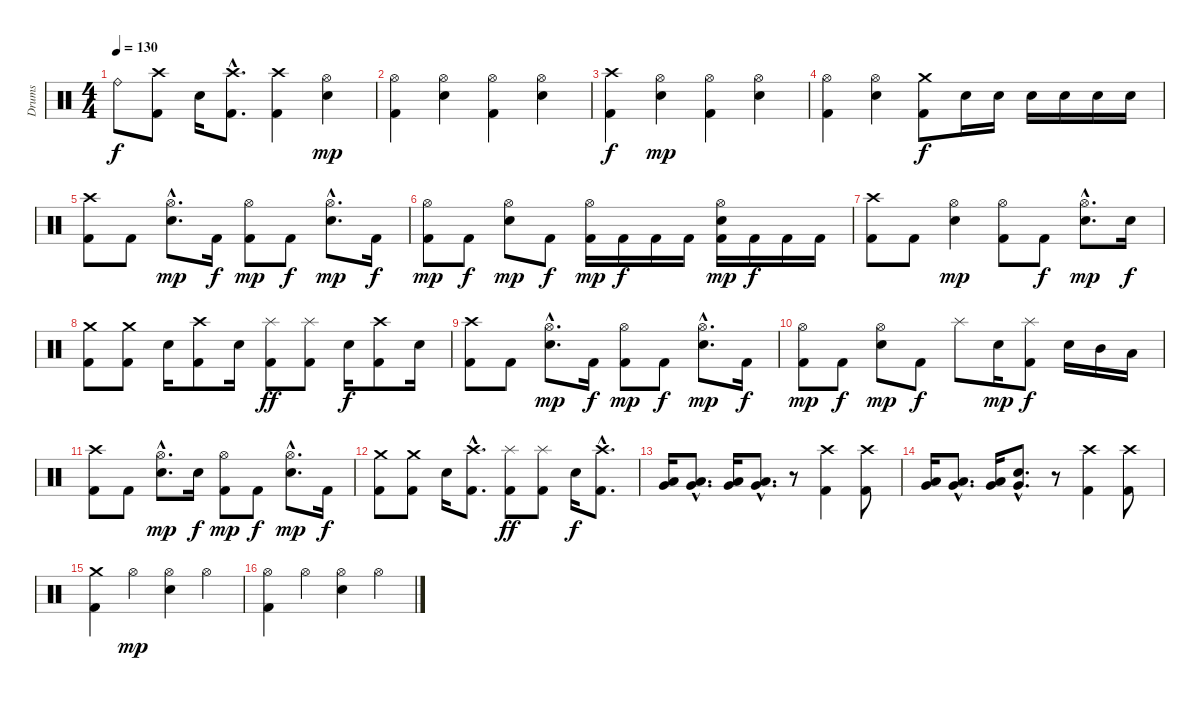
\track ("Drums" "Drums") {instrument percussion}
\staff {score}
\articulation defaults
\ts (4 4)
\tempo 130
\clef neutral
\ks c "Ride (bell)".8{dy f}
("Crash high (hit)" "Kick (hit) 2").8 "Electric Snare (hit)".16 ("Crash high (hit)"{hac} "Kick (hit) 2"{hac}).8{d} ("Crash high (hit)" "Kick (hit) 2").4 ("Hi-Hat (open)" "Electric Snare (hit)").4{dy mp} |
("Hi-Hat (open)" "Kick (hit) 2").4 ("Hi-Hat (open)" "Electric Snare (hit)").4 ("Hi-Hat (open)" "Kick (hit) 2").4 ("Hi-Hat (open)" "Electric Snare (hit)").4 |
("Crash high (hit)" "Kick (hit) 2").4{dy f} ("Hi-Hat (open)" "Electric Snare (hit)").4{dy mp} ("Hi-Hat (open)" "Kick (hit) 2").4 ("Hi-Hat (open)" "Electric Snare (hit)").4 |
("Hi-Hat (open)" "Kick (hit) 2").4 ("Hi-Hat (open)" "Electric Snare (hit)").4 ("Crash medium (hit)" "Kick (hit) 2").8{dy f} "Electric Snare (hit)".16 "Electric Snare (hit)".16 "Electric Snare (hit)".16 "Electric Snare (hit)".16 "Electric Snare (hit)".16 "Electric Snare (hit)".16 |
("Crash high (hit)" "Kick (hit) 2").8 "Kick (hit) 2".8 ("Hi-Hat (open)"{hac} "Electric Snare (hit)"{hac}).8{d dy mp} "Kick (hit) 2".16{dy f} ("Hi-Hat (open)" "Kick (hit) 2").8{dy mp} "Kick (hit) 2".8{dy f} ("Hi-Hat (open)"{hac} "Electric Snare (hit)"{hac}).8{d dy mp} "Kick (hit) 2".16{dy f} |
("Hi-Hat (open)" "Kick (hit) 2").8{dy mp} "Kick (hit) 2".8{dy f} ("Hi-Hat (open)" "Electric Snare (hit)").8{dy mp} "Kick (hit) 2".8{dy f} ("Hi-Hat (open)" "Kick (hit) 2").16{dy mp} "Kick (hit) 2".16{dy f} "Kick (hit) 2".16 "Kick (hit) 2".16 ("Hi-Hat (open)" "Electric Snare (hit)" "Kick (hit) 2").16{dy mp} "Kick (hit) 2".16{dy f} "Kick (hit) 2".16 "Kick (hit) 2".16 |
("Crash high (hit)" "Kick (hit) 2").8 "Kick (hit) 2".8 ("Hi-Hat (open)" "Electric Snare (hit)").4{dy mp} ("Hi-Hat (open)" "Kick (hit) 2").8 "Kick (hit) 2".8{dy f} ("Hi-Hat (open)"{hac} "Electric Snare (hit)"{hac}).8{d dy mp} "Electric Snare (hit)".16{dy f} |
("Crash medium (hit)" "Kick (hit) 2").8 ("Crash medium (hit)" "Kick (hit) 2").8 "Electric Snare (hit)".16 ("Crash high (hit)" "Kick (hit) 2").8 "Electric Snare (hit)".16 ("Splash (hit)" "Kick (hit) 2").8{dy ff} ("Splash (hit)" "Kick (hit) 2").8 "Electric Snare (hit)".16{dy f} ("Crash high (hit)" "Kick (hit) 2").8 "Electric Snare (hit)".16 |
("Crash high (hit)" "Kick (hit) 2").8 "Kick (hit) 2".8 ("Hi-Hat (open)"{hac} "Electric Snare (hit)"{hac}).8{d dy mp} "Kick (hit) 2".16{dy f} ("Hi-Hat (open)" "Kick (hit) 2").8{dy mp} "Kick (hit) 2".8{dy f} ("Hi-Hat (open)"{hac} "Electric Snare (hit)"{hac}).8{d dy mp} "Kick (hit) 2".16{dy f} |
("Hi-Hat (open)" "Kick (hit) 2").8{dy mp} "Kick (hit) 2".8{dy f} ("Hi-Hat (open)" "Electric Snare (hit)").8{dy mp} "Kick (hit) 2".8{dy f} "Splash (hit)".8 "Electric Snare (hit)".16{dy mp} ("Splash (hit)" "Kick (hit) 2").8{dy f} "Electric Snare (hit)".16 "Mid Tom (hit)".16 "Low Tom (hit)".16 |
("Crash high (hit)" "Kick (hit) 2").8 "Kick (hit) 2".8 ("Hi-Hat (open)"{hac} "Electric Snare (hit)"{hac}).8{d dy mp} "Electric Snare (hit)".16{dy f} ("Hi-Hat (open)" "Kick (hit) 2").8{dy mp} "Kick (hit) 2".8{dy f} ("Hi-Hat (open)"{hac} "Electric Snare (hit)"{hac}).8{d dy mp} "Kick (hit) 2".16{dy f} |
("Crash medium (hit)" "Kick (hit) 2").8 ("Crash medium (hit)" "Kick (hit) 2").8 "Electric Snare (hit)".16 ("Crash high (hit)"{hac} "Kick (hit) 2"{hac}).8{d} ("Splash (hit)" "Kick (hit) 2").8{dy ff} ("Splash (hit)" "Kick (hit) 2").8 "Electric Snare (hit)".16{dy f} ("Crash high (hit)"{hac} "Kick (hit) 2"{hac}).8{d} |
("Very Low Tom (hit)" "Low Floor Tom (hit)").16 ("Very Low Tom (hit)"{hac} "Low Floor Tom (hit)"{hac}).8{d} ("Very Low Tom (hit)" "Low Floor Tom (hit)").16 ("Very Low Tom (hit)"{hac} "Low Floor Tom (hit)"{hac}).8{d} r.8 ("Crash high (hit)" "Kick (hit) 2").4 ("Crash high (hit)" "Kick (hit) 2").8 |
("Very Low Tom (hit)" "Low Floor Tom (hit)").16 ("Very Low Tom (hit)"{hac} "Low Floor Tom (hit)"{hac}).8{d} ("Very Low Tom (hit)" "Low Floor Tom (hit)").16 ("Very Low Tom (hit)"{hac} "Snare (hit)"{hac}).8{d} r.8 ("Crash high (hit)" "Kick (hit) 2").4 ("Crash high (hit)" "Kick (hit) 2").8 |
("Crash medium (hit)" "Kick (hit) 2").4 "Hi-Hat (open)".4{dy mp} ("Hi-Hat (open)" "Electric Snare (hit)").4 "Hi-Hat (open)".4 |
("Hi-Hat (open)" "Kick (hit) 2").4 "Hi-Hat (open)".4 ("Hi-Hat (open)" "Electric Snare (hit)").4 "Hi-Hat (open)".4
